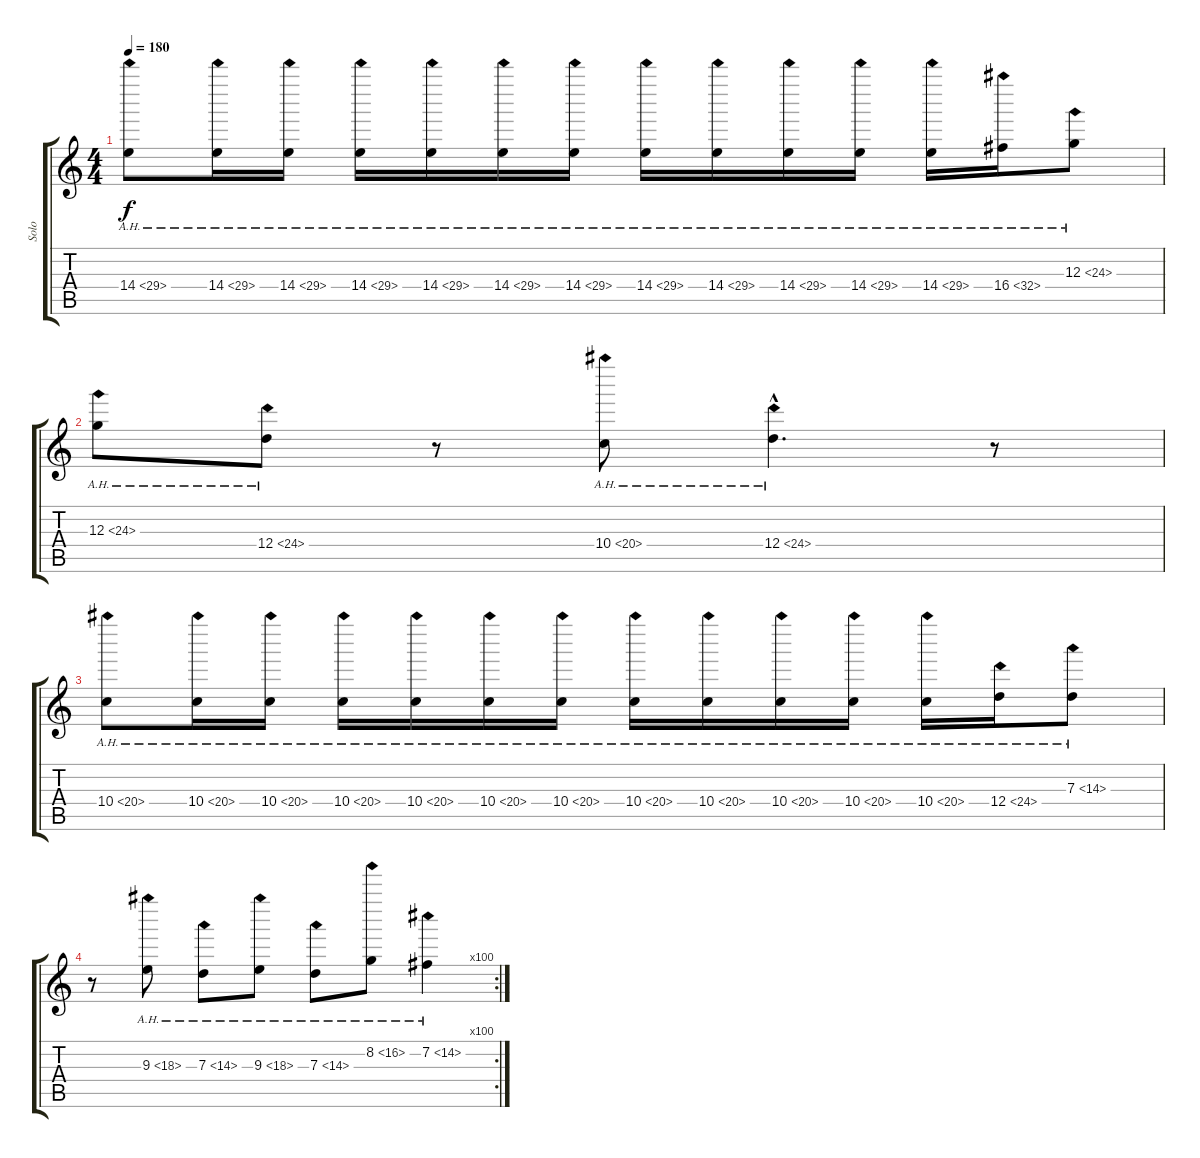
\track ("Solo" "Solo") {instrument distortionguitar}
\staff {score tabs}
\tuning (E4 B3 G3 D3 A2 E2) {hide}
\ts (4 4)
\tempo 180
\clef g2
\ks c
14.4{ah 15}.8{dy f} 14.4{ah 15}.16 14.4{ah 15}.16 14.4{ah 15}.16 14.4{ah 15}.16 14.4{ah 15}.16 14.4{ah 15}.16 14.4{ah 15}.16 14.4{ah 15}.16 14.4{ah 15}.16 14.4{ah 15}.16 14.4{ah 15}.16 16.4{ah 16}.16 12.3{ah 12}.8 |
12.3{ah 12}.8 12.4{ah 12}.8 r.8 10.4{ah 10}.8 12.4{ah 12 hac}.4{d} r.8 |
10.4{ah 10}.8 10.4{ah 10}.16 10.4{ah 10}.16 10.4{ah 10}.16 10.4{ah 10}.16 10.4{ah 10}.16 10.4{ah 10}.16 10.4{ah 10}.16 10.4{ah 10}.16 10.4{ah 10}.16 10.4{ah 10}.16 10.4{ah 10}.16 12.4{ah 12}.16 7.3{ah 7}.8 |
\rc 100
r.8 9.3{ah 9}.8 7.3{ah 7}.8 9.3{ah 9}.8 7.3{ah 7}.8 8.2{ah 8}.8 7.2{ah 7}.4
